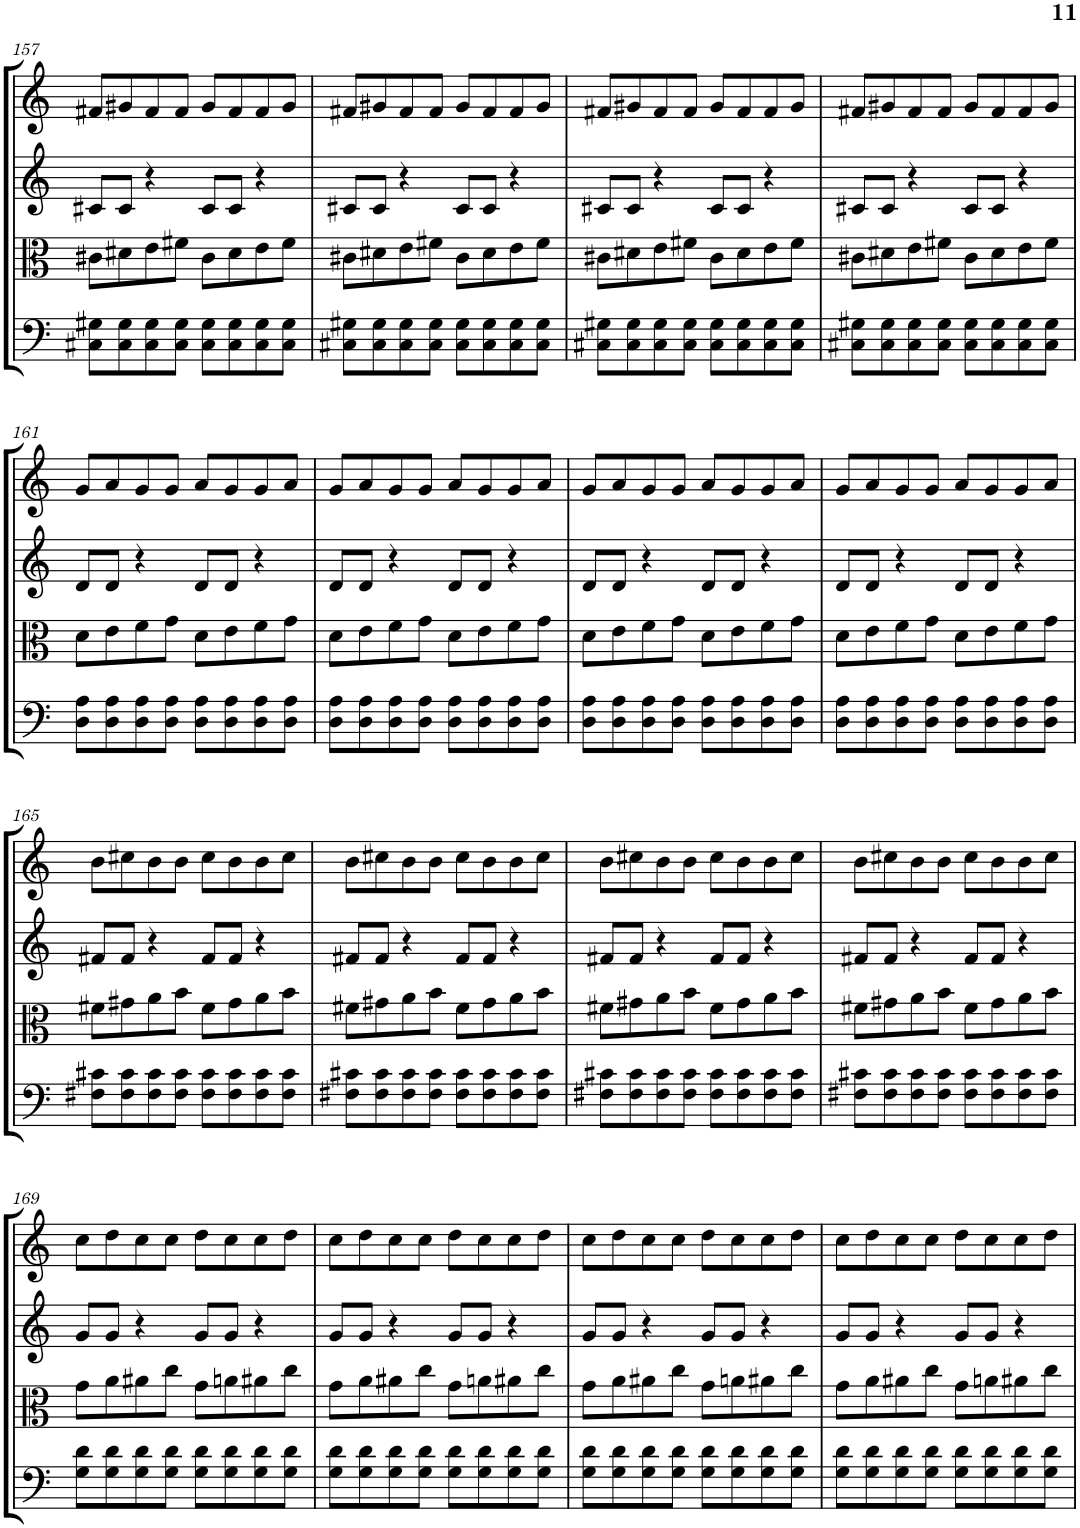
**kern	**kern	**kern	**kern
*part4	*part3	*part2	*part1
*staff4	*staff3	*staff2	*staff1
*I"Violoncello	*I"Viola	*I"Violin II	*I"Violin I
*I'Vc	*I'Vla	*I'Vln	*I'Vln
!!LO:PB:g=z
*clefF4	*clefC3	*clefG2	*clefG2
*k[]	*k[]	*k[]	*k[]
*M4/4	*M4/4	*M4/4	*M4/4
=157	=157	=157	=157
8C#X\ 8G#X\L	8c#X\L	8c#X/L	8f#X/L
8C#\ 8G#\	8d#X\	8c#/J	8g#X/
8C#\ 8G#\	8e\	4r	8f#/
8C#\ 8G#\J	8f#X\J	.	8f#/J
8C#\ 8G#\L	8c#\L	8c#/L	8g#/L
8C#\ 8G#\	8d#\	8c#/J	8f#/
8C#\ 8G#\	8e\	4r	8f#/
8C#\ 8G#\J	8f#\J	.	8g#/J
=158	=158	=158	=158
8C#X\ 8G#X\L	8c#X\L	8c#X/L	8f#X/L
8C#\ 8G#\	8d#X\	8c#/J	8g#X/
8C#\ 8G#\	8e\	4r	8f#/
8C#\ 8G#\J	8f#X\J	.	8f#/J
8C#\ 8G#\L	8c#\L	8c#/L	8g#/L
8C#\ 8G#\	8d#\	8c#/J	8f#/
8C#\ 8G#\	8e\	4r	8f#/
8C#\ 8G#\J	8f#\J	.	8g#/J
=159	=159	=159	=159
8C#X\ 8G#X\L	8c#X\L	8c#X/L	8f#X/L
8C#\ 8G#\	8d#X\	8c#/J	8g#X/
8C#\ 8G#\	8e\	4r	8f#/
8C#\ 8G#\J	8f#X\J	.	8f#/J
8C#\ 8G#\L	8c#\L	8c#/L	8g#/L
8C#\ 8G#\	8d#\	8c#/J	8f#/
8C#\ 8G#\	8e\	4r	8f#/
8C#\ 8G#\J	8f#\J	.	8g#/J
=160	=160	=160	=160
8C#X\ 8G#X\L	8c#X\L	8c#X/L	8f#X/L
8C#\ 8G#\	8d#X\	8c#/J	8g#X/
8C#\ 8G#\	8e\	4r	8f#/
8C#\ 8G#\J	8f#X\J	.	8f#/J
8C#\ 8G#\L	8c#\L	8c#/L	8g#/L
8C#\ 8G#\	8d#\	8c#/J	8f#/
8C#\ 8G#\	8e\	4r	8f#/
8C#\ 8G#\J	8f#\J	.	8g#/J
!!LO:LB:g=z
=161	=161	=161	=161
8D\ 8A\L	8d\L	8d/L	8g/L
8D\ 8A\	8e\	8d/J	8a/
8D\ 8A\	8f\	4r	8g/
8D\ 8A\J	8g\J	.	8g/J
8D\ 8A\L	8d\L	8d/L	8a/L
8D\ 8A\	8e\	8d/J	8g/
8D\ 8A\	8f\	4r	8g/
8D\ 8A\J	8g\J	.	8a/J
=162	=162	=162	=162
8D\ 8A\L	8d\L	8d/L	8g/L
8D\ 8A\	8e\	8d/J	8a/
8D\ 8A\	8f\	4r	8g/
8D\ 8A\J	8g\J	.	8g/J
8D\ 8A\L	8d\L	8d/L	8a/L
8D\ 8A\	8e\	8d/J	8g/
8D\ 8A\	8f\	4r	8g/
8D\ 8A\J	8g\J	.	8a/J
=163	=163	=163	=163
8D\ 8A\L	8d\L	8d/L	8g/L
8D\ 8A\	8e\	8d/J	8a/
8D\ 8A\	8f\	4r	8g/
8D\ 8A\J	8g\J	.	8g/J
8D\ 8A\L	8d\L	8d/L	8a/L
8D\ 8A\	8e\	8d/J	8g/
8D\ 8A\	8f\	4r	8g/
8D\ 8A\J	8g\J	.	8a/J
=164	=164	=164	=164
8D\ 8A\L	8d\L	8d/L	8g/L
8D\ 8A\	8e\	8d/J	8a/
8D\ 8A\	8f\	4r	8g/
8D\ 8A\J	8g\J	.	8g/J
8D\ 8A\L	8d\L	8d/L	8a/L
8D\ 8A\	8e\	8d/J	8g/
8D\ 8A\	8f\	4r	8g/
8D\ 8A\J	8g\J	.	8a/J
!!LO:LB:g=z
=165	=165	=165	=165
8F#X\ 8c#X\L	8f#X\L	8f#X/L	8b\L
8F#\ 8c#\	8g#X\	8f#/J	8cc#X\
8F#\ 8c#\	8a\	4r	8b\
8F#\ 8c#\J	8b\J	.	8b\J
8F#\ 8c#\L	8f#\L	8f#/L	8cc#\L
8F#\ 8c#\	8g#\	8f#/J	8b\
8F#\ 8c#\	8a\	4r	8b\
8F#\ 8c#\J	8b\J	.	8cc#\J
=166	=166	=166	=166
8F#X\ 8c#X\L	8f#X\L	8f#X/L	8b\L
8F#\ 8c#\	8g#X\	8f#/J	8cc#X\
8F#\ 8c#\	8a\	4r	8b\
8F#\ 8c#\J	8b\J	.	8b\J
8F#\ 8c#\L	8f#\L	8f#/L	8cc#\L
8F#\ 8c#\	8g#\	8f#/J	8b\
8F#\ 8c#\	8a\	4r	8b\
8F#\ 8c#\J	8b\J	.	8cc#\J
=167	=167	=167	=167
8F#X\ 8c#X\L	8f#X\L	8f#X/L	8b\L
8F#\ 8c#\	8g#X\	8f#/J	8cc#X\
8F#\ 8c#\	8a\	4r	8b\
8F#\ 8c#\J	8b\J	.	8b\J
8F#\ 8c#\L	8f#\L	8f#/L	8cc#\L
8F#\ 8c#\	8g#\	8f#/J	8b\
8F#\ 8c#\	8a\	4r	8b\
8F#\ 8c#\J	8b\J	.	8cc#\J
=168	=168	=168	=168
8F#X\ 8c#X\L	8f#X\L	8f#X/L	8b\L
8F#\ 8c#\	8g#X\	8f#/J	8cc#X\
8F#\ 8c#\	8a\	4r	8b\
8F#\ 8c#\J	8b\J	.	8b\J
8F#\ 8c#\L	8f#\L	8f#/L	8cc#\L
8F#\ 8c#\	8g#\	8f#/J	8b\
8F#\ 8c#\	8a\	4r	8b\
8F#\ 8c#\J	8b\J	.	8cc#\J
!!LO:LB:g=z
=169	=169	=169	=169
8G\ 8d\L	8g\L	8g/L	8cc\L
8G\ 8d\	8a\	8g/J	8dd\
8G\ 8d\	8a#X\	4r	8cc\
8G\ 8d\J	8cc\J	.	8cc\J
8G\ 8d\L	8g\L	8g/L	8dd\L
8G\ 8d\	8an\	8g/J	8cc\
8G\ 8d\	8a#X\	4r	8cc\
8G\ 8d\J	8cc\J	.	8dd\J
=170	=170	=170	=170
8G\ 8d\L	8g\L	8g/L	8cc\L
8G\ 8d\	8a\	8g/J	8dd\
8G\ 8d\	8a#X\	4r	8cc\
8G\ 8d\J	8cc\J	.	8cc\J
8G\ 8d\L	8g\L	8g/L	8dd\L
8G\ 8d\	8an\	8g/J	8cc\
8G\ 8d\	8a#X\	4r	8cc\
8G\ 8d\J	8cc\J	.	8dd\J
=171	=171	=171	=171
8G\ 8d\L	8g\L	8g/L	8cc\L
8G\ 8d\	8a\	8g/J	8dd\
8G\ 8d\	8a#X\	4r	8cc\
8G\ 8d\J	8cc\J	.	8cc\J
8G\ 8d\L	8g\L	8g/L	8dd\L
8G\ 8d\	8an\	8g/J	8cc\
8G\ 8d\	8a#X\	4r	8cc\
8G\ 8d\J	8cc\J	.	8dd\J
=172	=172	=172	=172
8G\ 8d\L	8g\L	8g/L	8cc\L
8G\ 8d\	8a\	8g/J	8dd\
8G\ 8d\	8a#X\	4r	8cc\
8G\ 8d\J	8cc\J	.	8cc\J
8G\ 8d\L	8g\L	8g/L	8dd\L
8G\ 8d\	8an\	8g/J	8cc\
8G\ 8d\	8a#X\	4r	8cc\
8G\ 8d\J	8cc\J	.	8dd\J
=	=	=	=
*-	*-	*-	*-
